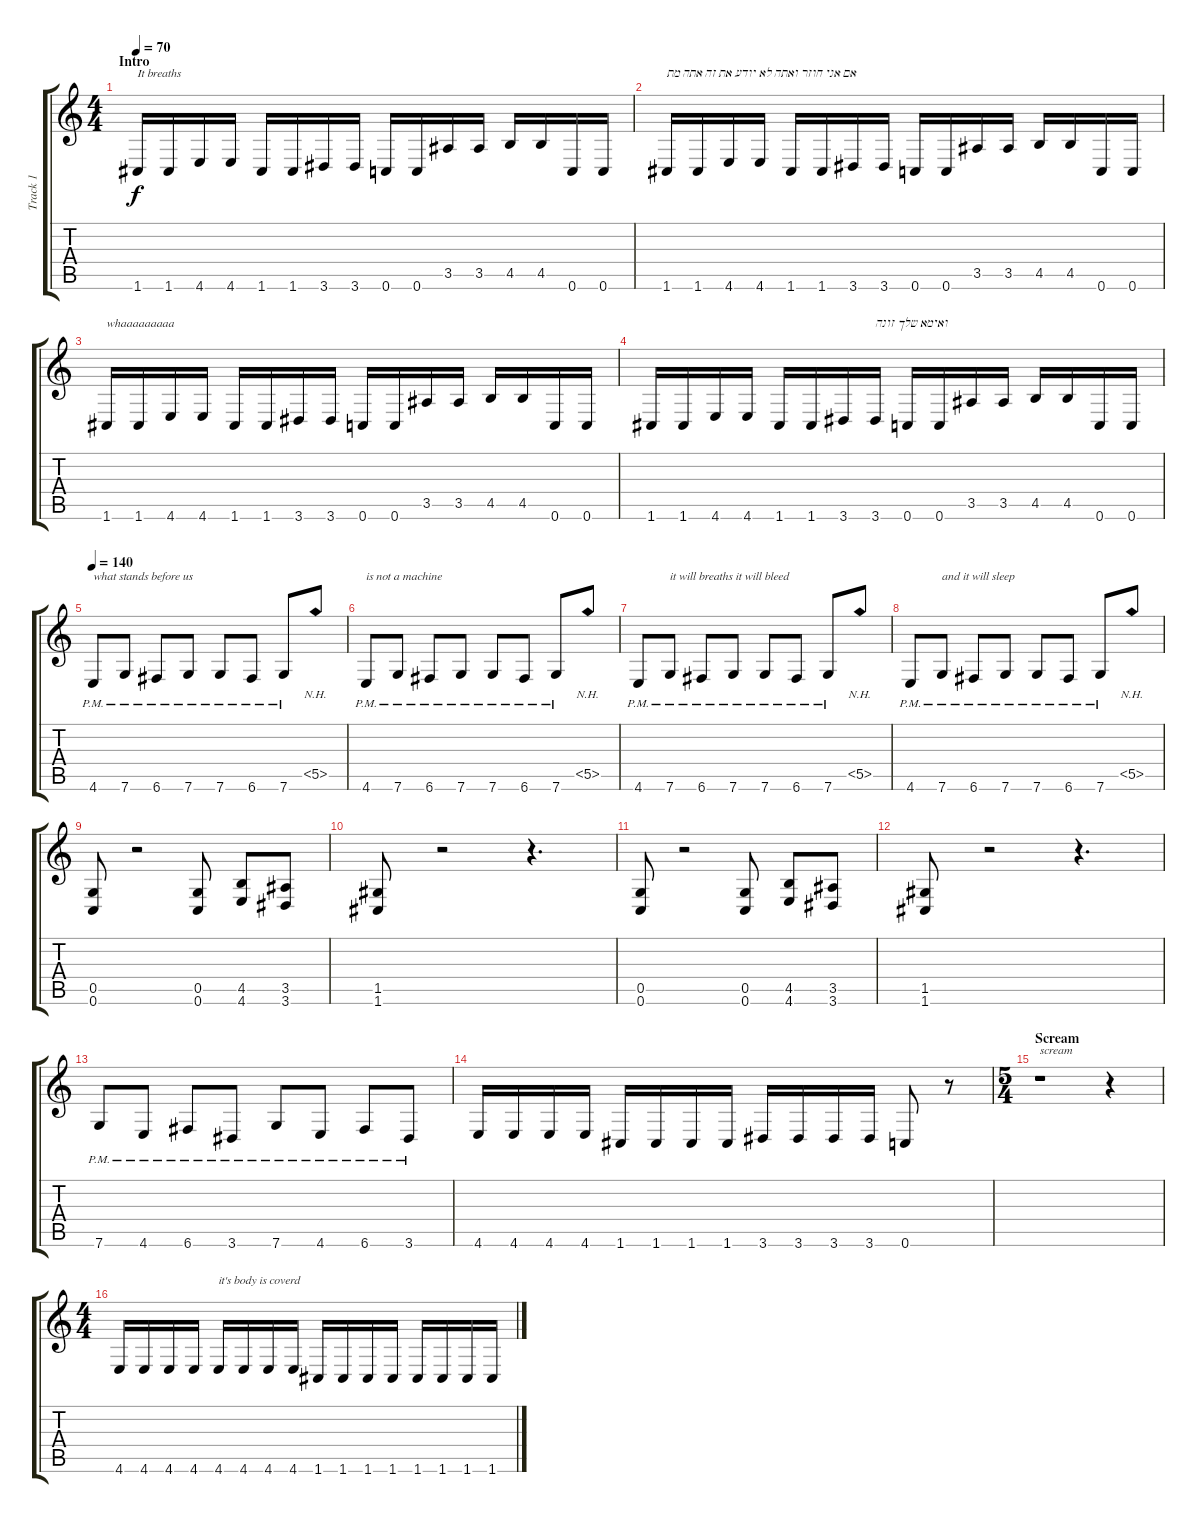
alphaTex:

\track ("Track 1" "Track 1") {instrument distortionguitar}
\staff {score tabs}
\tuning (D4 A3 F3 C3 G2 C2) {hide}
\ts (4 4)
\section ("" "Intro")
\tempo 70
\tempo 155
\tempo 70
\clef g2
\ks c
1.6.16{txt "It breaths" dy f instrument distortionguitar} 1.6.16 4.6.16 4.6.16 1.6.16 1.6.16 3.6.16 3.6.16 0.6.16 0.6.16 3.5.16 3.5.16 4.5.16 4.5.16 0.6.16 0.6.16 |
1.6.16{txt "אם אני חוזר ואתה לא יודע את זה אתה מת"} 1.6.16 4.6.16 4.6.16 1.6.16 1.6.16 3.6.16 3.6.16 0.6.16 0.6.16 3.5.16 3.5.16 4.5.16 4.5.16 0.6.16 0.6.16 |
1.6.16{txt "whaaaaaaaaa"} 1.6.16 4.6.16 4.6.16 1.6.16 1.6.16 3.6.16 3.6.16 0.6.16 0.6.16 3.5.16 3.5.16 4.5.16 4.5.16 0.6.16 0.6.16 |
1.6.16 1.6.16 4.6.16 4.6.16 1.6.16 1.6.16 3.6.16 3.6.16{txt "ואימא שלך זונה"} 0.6.16 0.6.16 3.5.16 3.5.16 4.5.16 4.5.16 0.6.16 0.6.16 |
\tempo 140
4.6{pm}.8{txt "what stands before us"} 7.6{pm}.8 6.6{pm}.8 7.6{pm}.8 7.6{pm}.8 6.6{pm}.8 7.6{pm}.8 5.5{nh}.8 |
4.6{pm}.8{txt "is not a machine"} 7.6{pm}.8 6.6{pm}.8 7.6{pm}.8 7.6{pm}.8 6.6{pm}.8 7.6{pm}.8 5.5{nh}.8 |
4.6{pm}.8 7.6{pm}.8{txt "it will breaths it will bleed"} 6.6{pm}.8 7.6{pm}.8 7.6{pm}.8 6.6{pm}.8 7.6{pm}.8 5.5{nh}.8 |
4.6{pm}.8 7.6{pm}.8{txt "and it will sleep "} 6.6{pm}.8 7.6{pm}.8 7.6{pm}.8 6.6{pm}.8 7.6{pm}.8 5.5{nh}.8 |
(0.5 0.6).8 r.2 (0.5 0.6).8 (4.5 4.6).8 (3.5 3.6).8 |
(1.5 1.6).8 r.2 r.4{d} |
(0.5 0.6).8 r.2 (0.5 0.6).8 (4.5 4.6).8 (3.5 3.6).8 |
(1.5 1.6).8 r.2 r.4{d} |
7.6{pm}.8 4.6{pm}.8 6.6{pm}.8 3.6{pm}.8 7.6{pm}.8 4.6{pm}.8 6.6{pm}.8 3.6{pm}.8 |
4.6.16 4.6.16 4.6.16 4.6.16 1.6.16 1.6.16 1.6.16 1.6.16 3.6.16 3.6.16 3.6.16 3.6.16 0.6.8 r.8 |
\ts (5 4)
\section ("" "Scream")
r.1{txt "scream"} r.4 |
\ts (4 4)
4.6.16 4.6.16 4.6.16 4.6.16 4.6.16{txt "it's body is coverd"} 4.6.16 4.6.16 4.6.16 1.6.16 1.6.16 1.6.16 1.6.16 1.6.16 1.6.16 1.6.16 1.6.16
